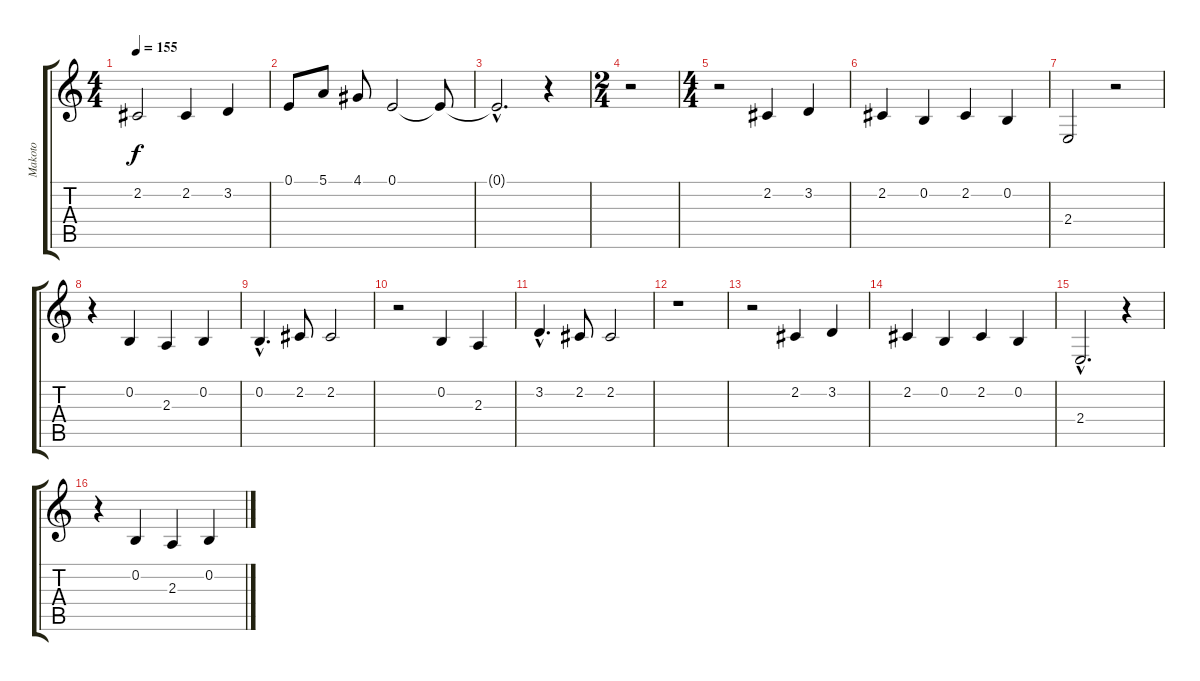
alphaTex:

\track ("Makoto" "Makoto") {instrument violin}
\staff {score tabs}
\tuning (E4 B3 G3 D3 A2 E2) {hide}
\ts (4 4)
\tempo 155
\clef g2
\ks c
2.2{t}.2{dy f} 2.2.4 3.2.4 |
0.1.8 5.1.8 4.1.8 0.1.2 0.1{t}.8 |
0.1{hac t}.2{d} r.4 |
\ts (2 4)
r.2 |
\ts (4 4)
r.2 2.2.4 3.2.4 |
2.2.4 0.2.4 2.2.4 0.2.4 |
2.4.2 r.2 |
r.4 0.2.4 2.3.4 0.2.4 |
0.2{hac}.4{d} 2.2.8 2.2.2 |
r.2 0.2.4 2.3.4 |
3.2{hac}.4{d} 2.2.8 2.2.2 |
r.1 |
r.2 2.2.4 3.2.4 |
2.2.4 0.2.4 2.2.4 0.2.4 |
2.4{hac}.2{d} r.4 |
r.4 0.2.4 2.3.4 0.2.4
